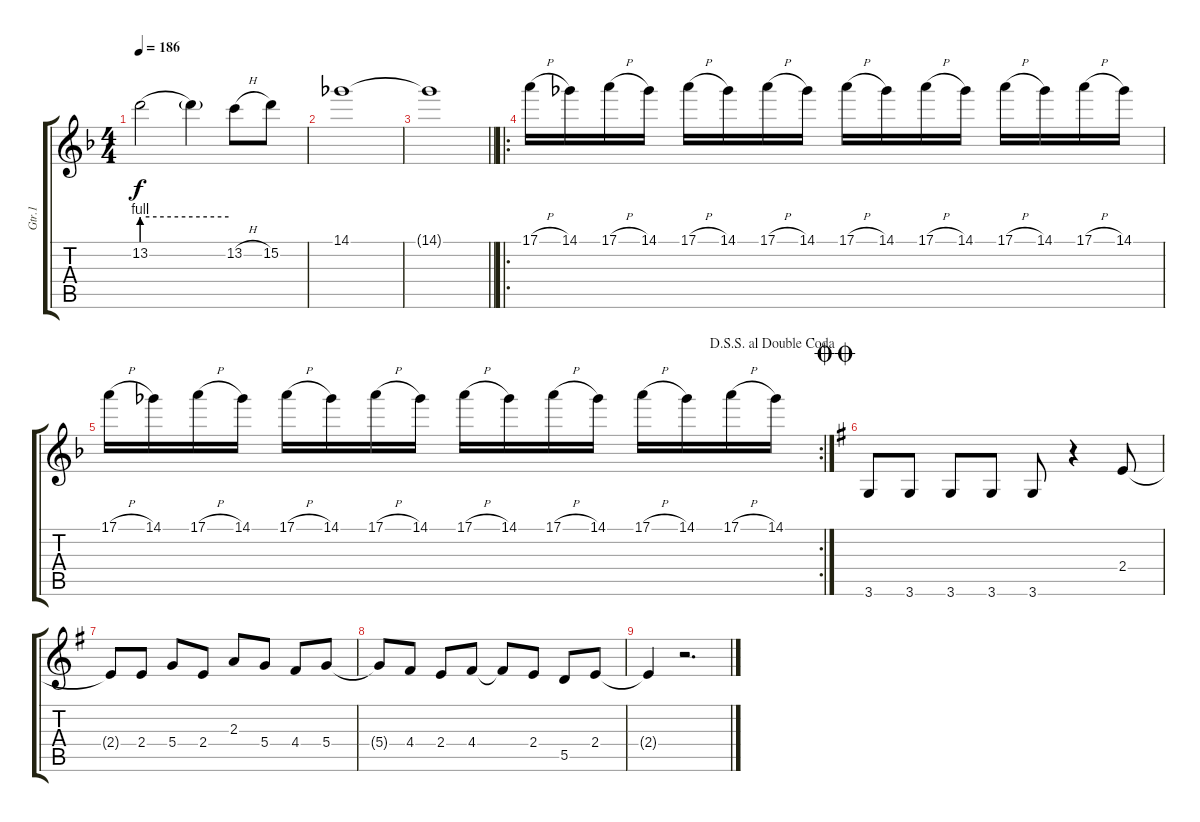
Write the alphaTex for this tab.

\track ("Gtr.1" "Gtr.1") {instrument distortionguitar}
\staff {score tabs}
\tuning (E4 B3 G3 D3 A2 E2) {hide}
\ts (4 4)
\tempo 186
\clef g2
\ks f
13.2{be (hold 0 4 60 4) t}.2{dy f} 13.2{t}.4 13.2{h}.8 15.2.8 |
14.1.1 |
\barLineRight lightlight
14.1{t}.1 |
\ro
17.1{h}.16 14.1.16 17.1{h}.16 14.1.16 17.1{h}.16 14.1.16 17.1{h}.16 14.1.16 17.1{h}.16 14.1.16 17.1{h}.16 14.1.16 17.1{h}.16 14.1.16 17.1{h}.16 14.1.16 |
\rc 2
\jump dalsegnosegnoaldoublecoda
17.1{h}.16 14.1.16 17.1{h}.16 14.1.16 17.1{h}.16 14.1.16 17.1{h}.16 14.1.16 17.1{h}.16 14.1.16 17.1{h}.16 14.1.16 17.1{h}.16 14.1.16 17.1{h}.16 14.1.16 |
\jump doublecoda
\ks g
3.6.8 3.6.8 3.6.8 3.6.8 3.6.8 r.4 2.4.8 |
2.4{t}.8 2.4.8 5.4.8 2.4.8 2.3.8 5.4.8 4.4.8 5.4.8 |
5.4{t}.8 4.4.8 2.4.8 4.4.8 4.4{t}.8 2.4.8 5.5.8 2.4.8 |
2.4{t}.4 r.2{d}
